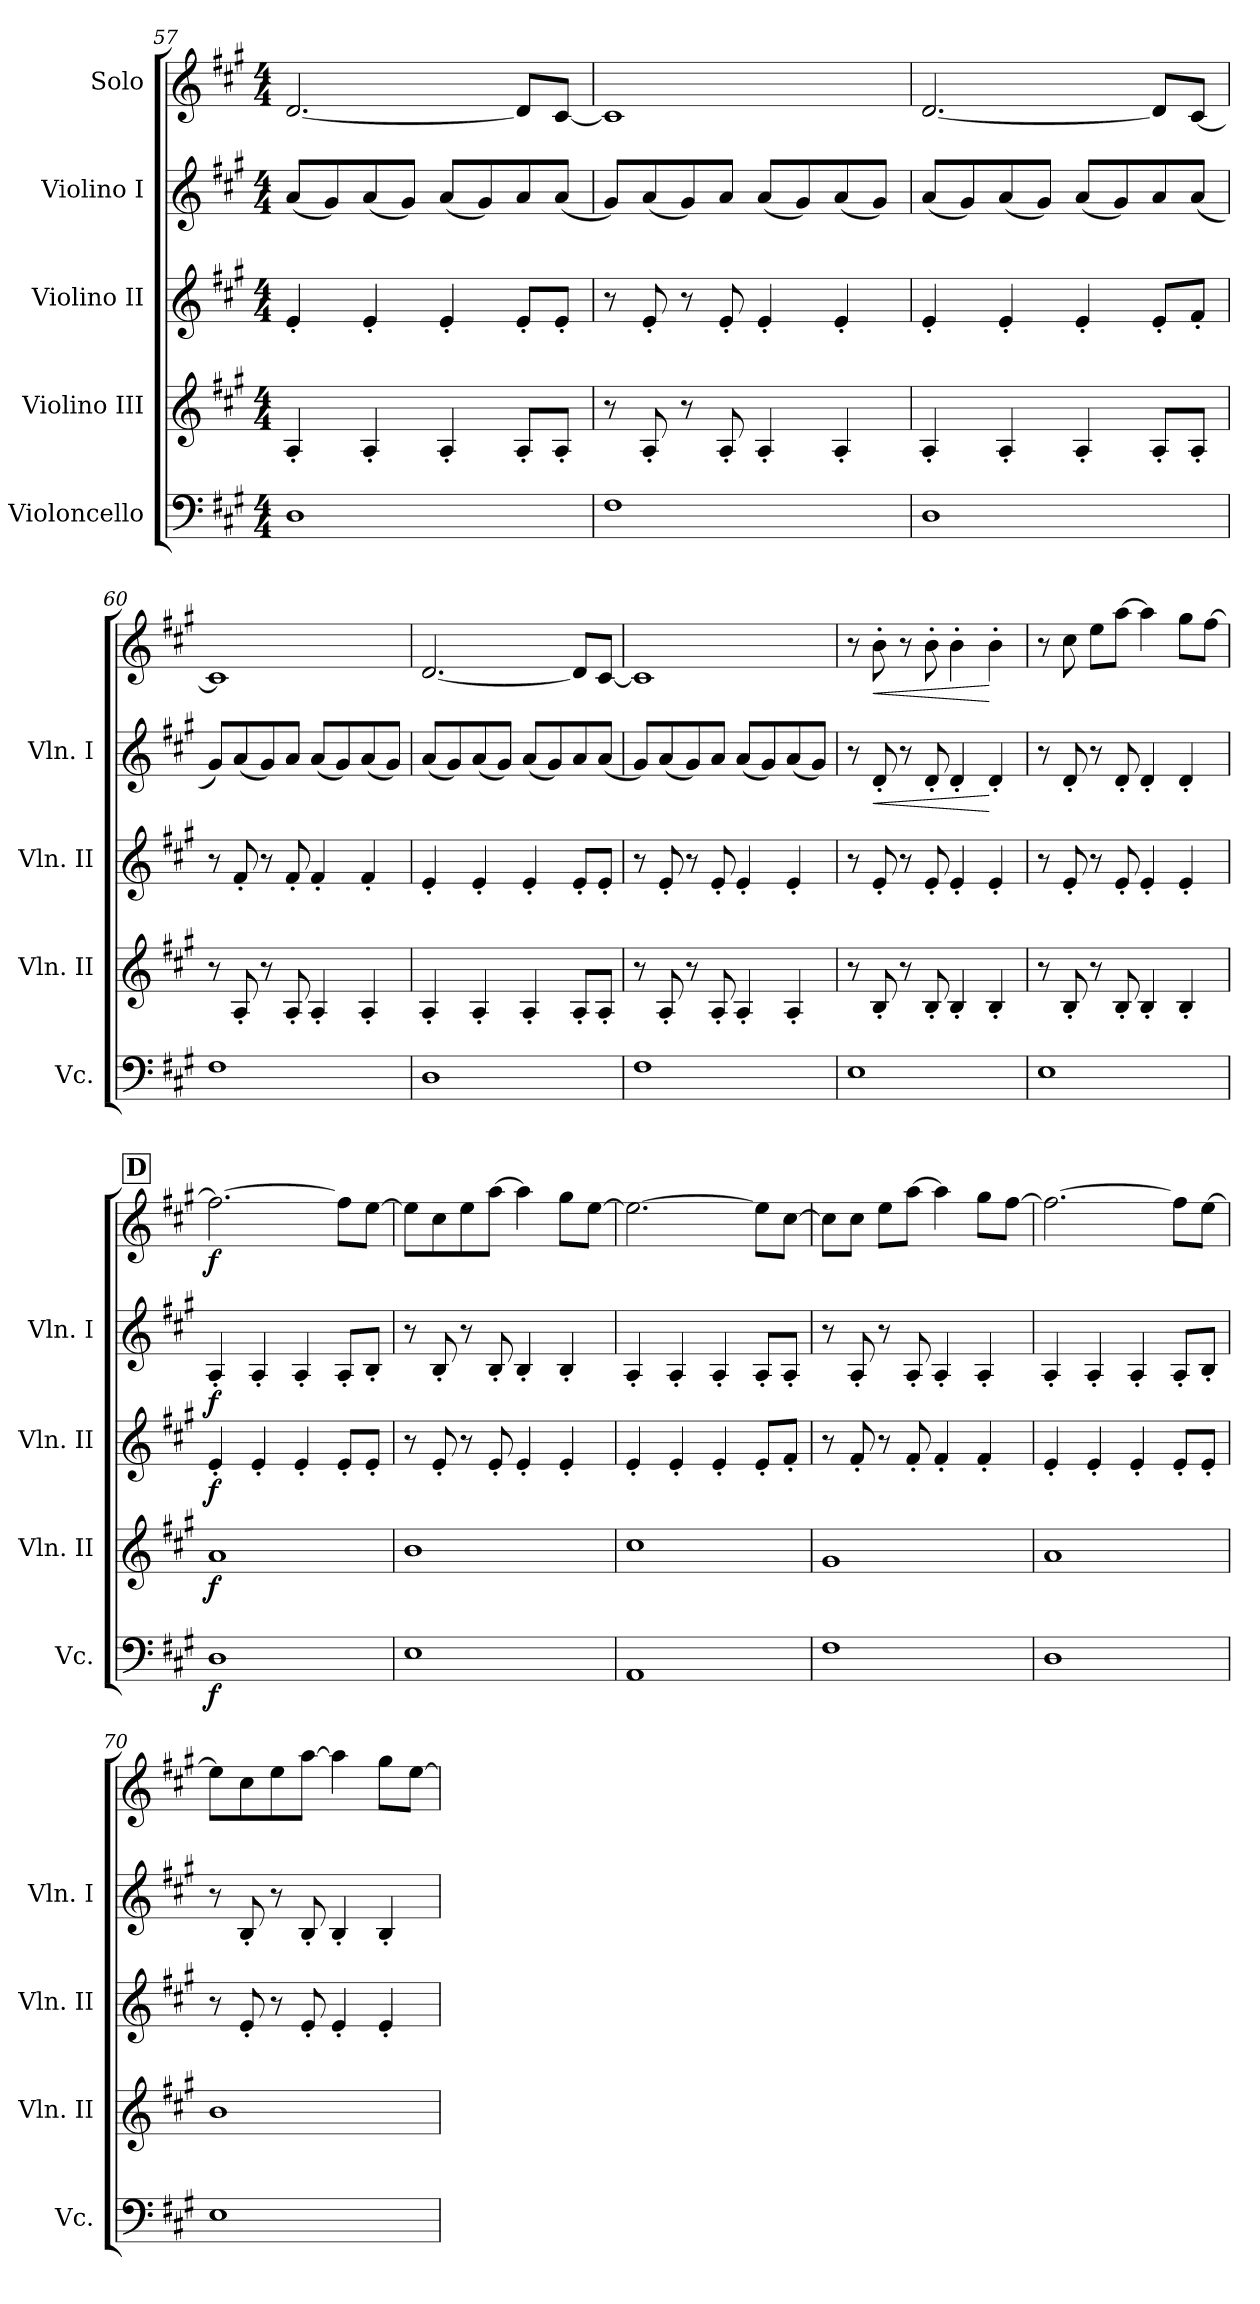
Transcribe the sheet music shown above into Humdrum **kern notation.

**kern	**dynam	**kern	**dynam	**kern	**dynam	**kern	**dynam	**kern	**dynam
*part5	*part5	*part4	*part4	*part3	*part3	*part2	*part2	*part1	*part1
*staff5	*staff5	*staff4	*staff4	*staff3	*staff3	*staff2	*staff2	*staff1	*staff1
*I"Violoncello	*	*I"Violino III	*	*I"Violino II	*	*I"Violino I	*	*I"Solo	*
*I'Vc.	*	*I'Vln. II	*	*I'Vln. II	*	*I'Vln. I	*	*	*
!!LO:PB:g=z
*clefF4	*	*clefG2	*	*clefG2	*	*clefG2	*	*clefG2	*
*k[f#c#g#]	*	*k[f#c#g#]	*	*k[f#c#g#]	*	*k[f#c#g#]	*	*k[f#c#g#]	*
*A:	*	*A:	*	*A:	*	*A:	*	*A:	*
*M4/4	*	*M4/4	*	*M4/4	*	*M4/4	*	*M4/4	*
=57	=57	=57	=57	=57	=57	=57	=57	=57	=57
1D	.	4A'/	.	4e'/	.	(8a/L	.	[2.d/	.
.	.	.	.	.	.	8g#/)	.	.	.
.	.	4A'/	.	4e'/	.	(8a/	.	.	.
.	.	.	.	.	.	8g#/J)	.	.	.
.	.	4A'/	.	4e'/	.	(8a/L	.	.	.
.	.	.	.	.	.	8g#/)	.	.	.
.	.	8A'/L	.	8e'/L	.	8a/	.	8d/L]	.
.	.	8A'/J	.	8e'/J	.	(8a/J	.	[8c#/J	.
=58	=58	=58	=58	=58	=58	=58	=58	=58	=58
1F#	.	8r	.	8r	.	8g#/L)	.	1c#]	.
.	.	8A'/	.	8e'/	.	(8a/	.	.	.
.	.	8r	.	8r	.	8g#/)	.	.	.
.	.	8A'/	.	8e'/	.	8a/J	.	.	.
.	.	4A'/	.	4e'/	.	(8a/L	.	.	.
.	.	.	.	.	.	8g#/)	.	.	.
.	.	4A'/	.	4e'/	.	(8a/	.	.	.
.	.	.	.	.	.	8g#/J)	.	.	.
=59	=59	=59	=59	=59	=59	=59	=59	=59	=59
1D	.	4A'/	.	4e'/	.	(8a/L	.	[2.d/	.
.	.	.	.	.	.	8g#/)	.	.	.
.	.	4A'/	.	4e'/	.	(8a/	.	.	.
.	.	.	.	.	.	8g#/J)	.	.	.
.	.	4A'/	.	4e'/	.	(8a/L	.	.	.
.	.	.	.	.	.	8g#/)	.	.	.
.	.	8A'/L	.	8e'/L	.	8a/	.	8d/L]	.
.	.	8A'/J	.	8f#'/J	.	(8a/J	.	[8c#/J	.
=60	=60	=60	=60	=60	=60	=60	=60	=60	=60
1F#	.	8r	.	8r	.	8g#/L)	.	1c#]	.
.	.	8A'/	.	8f#'/	.	(8a/	.	.	.
.	.	8r	.	8r	.	8g#/)	.	.	.
.	.	8A'/	.	8f#'/	.	8a/J	.	.	.
.	.	4A'/	.	4f#'/	.	(8a/L	.	.	.
.	.	.	.	.	.	8g#/)	.	.	.
.	.	4A'/	.	4f#'/	.	(8a/	.	.	.
.	.	.	.	.	.	8g#/J)	.	.	.
!!LO:PB:g=z
=61	=61	=61	=61	=61	=61	=61	=61	=61	=61
1D	.	4A'/	.	4e'/	.	(8a/L	.	[2.d/	.
.	.	.	.	.	.	8g#/)	.	.	.
.	.	4A'/	.	4e'/	.	(8a/	.	.	.
.	.	.	.	.	.	8g#/J)	.	.	.
.	.	4A'/	.	4e'/	.	(8a/L	.	.	.
.	.	.	.	.	.	8g#/)	.	.	.
.	.	8A'/L	.	8e'/L	.	8a/	.	8d/L]	.
.	.	8A'/J	.	8e'/J	.	(8a/J	.	[8c#/J	.
=62	=62	=62	=62	=62	=62	=62	=62	=62	=62
1F#	.	8r	.	8r	.	8g#/L)	.	1c#]	.
.	.	8A'/	.	8e'/	.	(8a/	.	.	.
.	.	8r	.	8r	.	8g#/)	.	.	.
.	.	8A'/	.	8e'/	.	8a/J	.	.	.
.	.	4A'/	.	4e'/	.	(8a/L	.	.	.
.	.	.	.	.	.	8g#/)	.	.	.
.	.	4A'/	.	4e'/	.	(8a/	.	.	.
.	.	.	.	.	.	8g#/J)	.	.	.
=63	=63	=63	=63	=63	=63	=63	=63	=63	=63
1E	.	8r	.	8r	.	8r	.	8r	.
!	!	!	!	!	!	!	!LO:HP:b	!	!LO:HP:b
.	.	8B'/	.	8e'/	.	8d'/	<	8b'\	<
.	.	8r	.	8r	.	8r	.	8r	.
.	.	8B'/	.	8e'/	.	8d'/	.	8b'\	.
.	.	4B'/	.	4e'/	.	4d'/	.	4b'\	.
.	.	4B'/	.	4e'/	.	4d'/	[	4b'\	[
=64	=64	=64	=64	=64	=64	=64	=64	=64	=64
1E	.	8r	.	8r	.	8r	.	8r	.
.	.	8B'/	.	8e'/	.	8d'/	.	8cc#\	.
.	.	8r	.	8r	.	8r	.	8ee\L	.
.	.	8B'/	.	8e'/	.	8d'/	.	[8aa\J	.
.	.	4B'/	.	4e'/	.	4d'/	.	4aa\]	.
.	.	4B'/	.	4e'/	.	4d'/	.	8gg#\L	.
.	.	.	.	.	.	.	.	[8ff#\J	.
!!LO:LB:g=z
!!LO:REH:place=s1:a:B:fs=19.9975:t=D
=65	=65	=65	=65	=65	=65	=65	=65	=65	=65
!	!LO:DY:b	!	!LO:DY:b	!	!LO:DY:b	!	!LO:DY:b	!	!LO:DY:b
1D	f	1a	f	4e'/	f	4A'/	f	2.ff#\_	f
.	.	.	.	4e'/	.	4A'/	.	.	.
.	.	.	.	4e'/	.	4A'/	.	.	.
.	.	.	.	8e'/L	.	8A'/L	.	8ff#\L]	.
.	.	.	.	8e'/J	.	8B'/J	.	[8ee\J	.
=66	=66	=66	=66	=66	=66	=66	=66	=66	=66
1E	.	1b	.	8r	.	8r	.	8ee\L]	.
.	.	.	.	8e'/	.	8B'/	.	8cc#\	.
.	.	.	.	8r	.	8r	.	8ee\	.
.	.	.	.	8e'/	.	8B'/	.	[8aa\J	.
.	.	.	.	4e'/	.	4B'/	.	4aa\]	.
.	.	.	.	4e'/	.	4B'/	.	8gg#\L	.
.	.	.	.	.	.	.	.	[8ee\J	.
=67	=67	=67	=67	=67	=67	=67	=67	=67	=67
1AA	.	1cc#	.	4e'/	.	4A'/	.	2.ee\_	.
.	.	.	.	4e'/	.	4A'/	.	.	.
.	.	.	.	4e'/	.	4A'/	.	.	.
.	.	.	.	8e'/L	.	8A'/L	.	8ee\L]	.
.	.	.	.	8f#'/J	.	8A'/J	.	[8cc#\J	.
=68	=68	=68	=68	=68	=68	=68	=68	=68	=68
1F#	.	1g#	.	8r	.	8r	.	8cc#\L]	.
.	.	.	.	8f#'/	.	8A'/	.	8cc#\J	.
.	.	.	.	8r	.	8r	.	8ee\L	.
.	.	.	.	8f#'/	.	8A'/	.	[8aa\J	.
.	.	.	.	4f#'/	.	4A'/	.	4aa\]	.
.	.	.	.	4f#'/	.	4A'/	.	8gg#\L	.
.	.	.	.	.	.	.	.	[8ff#\J	.
!!LO:PB:g=z
=69	=69	=69	=69	=69	=69	=69	=69	=69	=69
1D	.	1a	.	4e'/	.	4A'/	.	2.ff#\_	.
.	.	.	.	4e'/	.	4A'/	.	.	.
.	.	.	.	4e'/	.	4A'/	.	.	.
.	.	.	.	8e'/L	.	8A'/L	.	8ff#\L]	.
.	.	.	.	8e'/J	.	8B'/J	.	[8ee\J	.
!!LO:LB:g=z
=70	=70	=70	=70	=70	=70	=70	=70	=70	=70
1E	.	1b	.	8r	.	8r	.	8ee\L]	.
.	.	.	.	8e'/	.	8B'/	.	8cc#\	.
.	.	.	.	8r	.	8r	.	8ee\	.
.	.	.	.	8e'/	.	8B'/	.	[8aa\J	.
.	.	.	.	4e'/	.	4B'/	.	4aa\]	.
.	.	.	.	4e'/	.	4B'/	.	8gg#\L	.
.	.	.	.	.	.	.	.	[8ee\J	.
=	=	=	=	=	=	=	=	=	=
*-	*-	*-	*-	*-	*-	*-	*-	*-	*-
